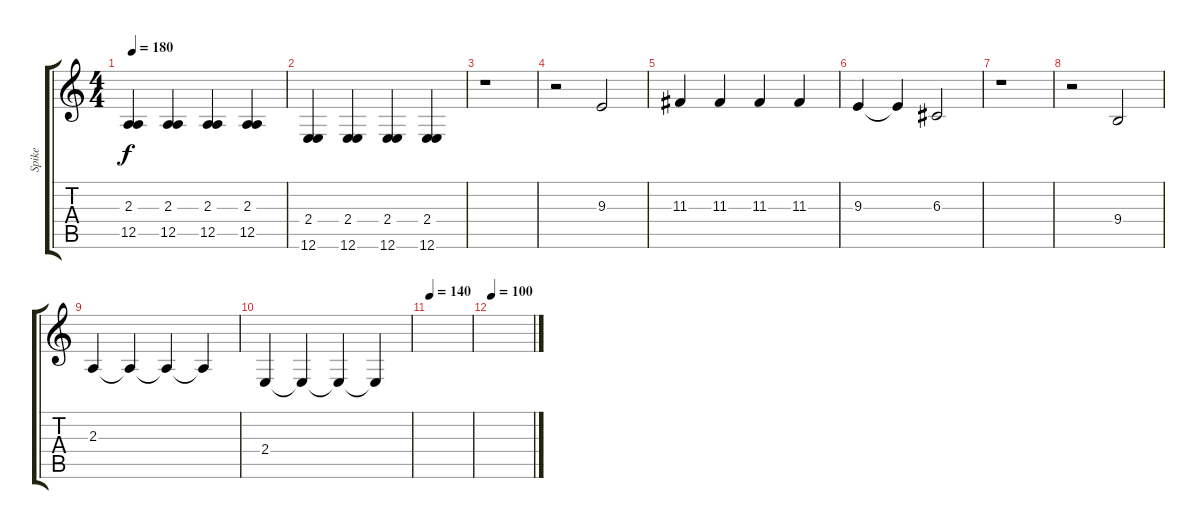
\track ("Spike" "Spike") {instrument lead2sawtooth}
\staff {score tabs}
\tuning (E4 B3 G3 D3 A2 E2) {hide}
\ts (4 4)
\tempo 180
\clef g2
\ks c
(2.3 12.5).4{dy f} (2.3 12.5).4 (2.3 12.5).4 (2.3 12.5).4 |
(2.4 12.6).4 (2.4 12.6).4 (2.4 12.6).4 (2.4 12.6).4 |
r.1 |
r.2 9.3.2 |
11.3.4 11.3.4 11.3.4 11.3.4 |
9.3.4 9.3{t}.4 6.3.2 |
r.1 |
r.2 9.4.2 |
2.3.4 2.3{t}.4 2.3{t}.4 2.3{t}.4 |
2.4.4 2.4{t}.4 2.4{t}.4 2.4{t}.4 |
\tempo 140
|
\tempo 100
